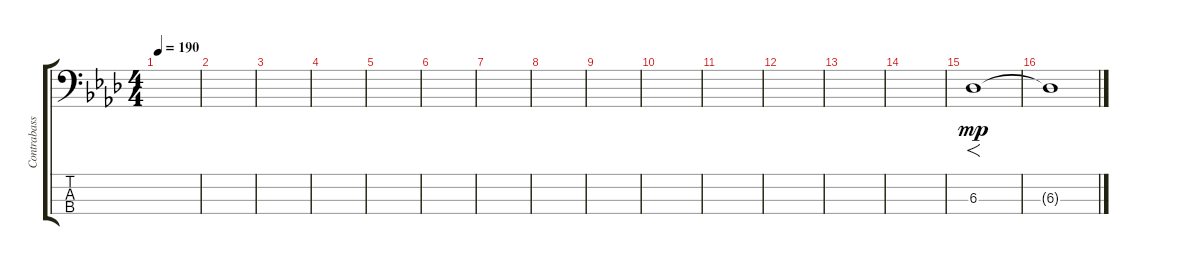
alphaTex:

\track ("Contrabass " "Contrabass") {instrument cello}
\staff {score tabs}
\tuning (A3 D3 G2 C2) {hide}
\ts (4 4)
\tempo 190
\clef f4
\ks ab
|
|
|
|
|
|
|
|
|
|
|
|
|
|
6.3.1{f dy mp} |
6.3{t}.1
